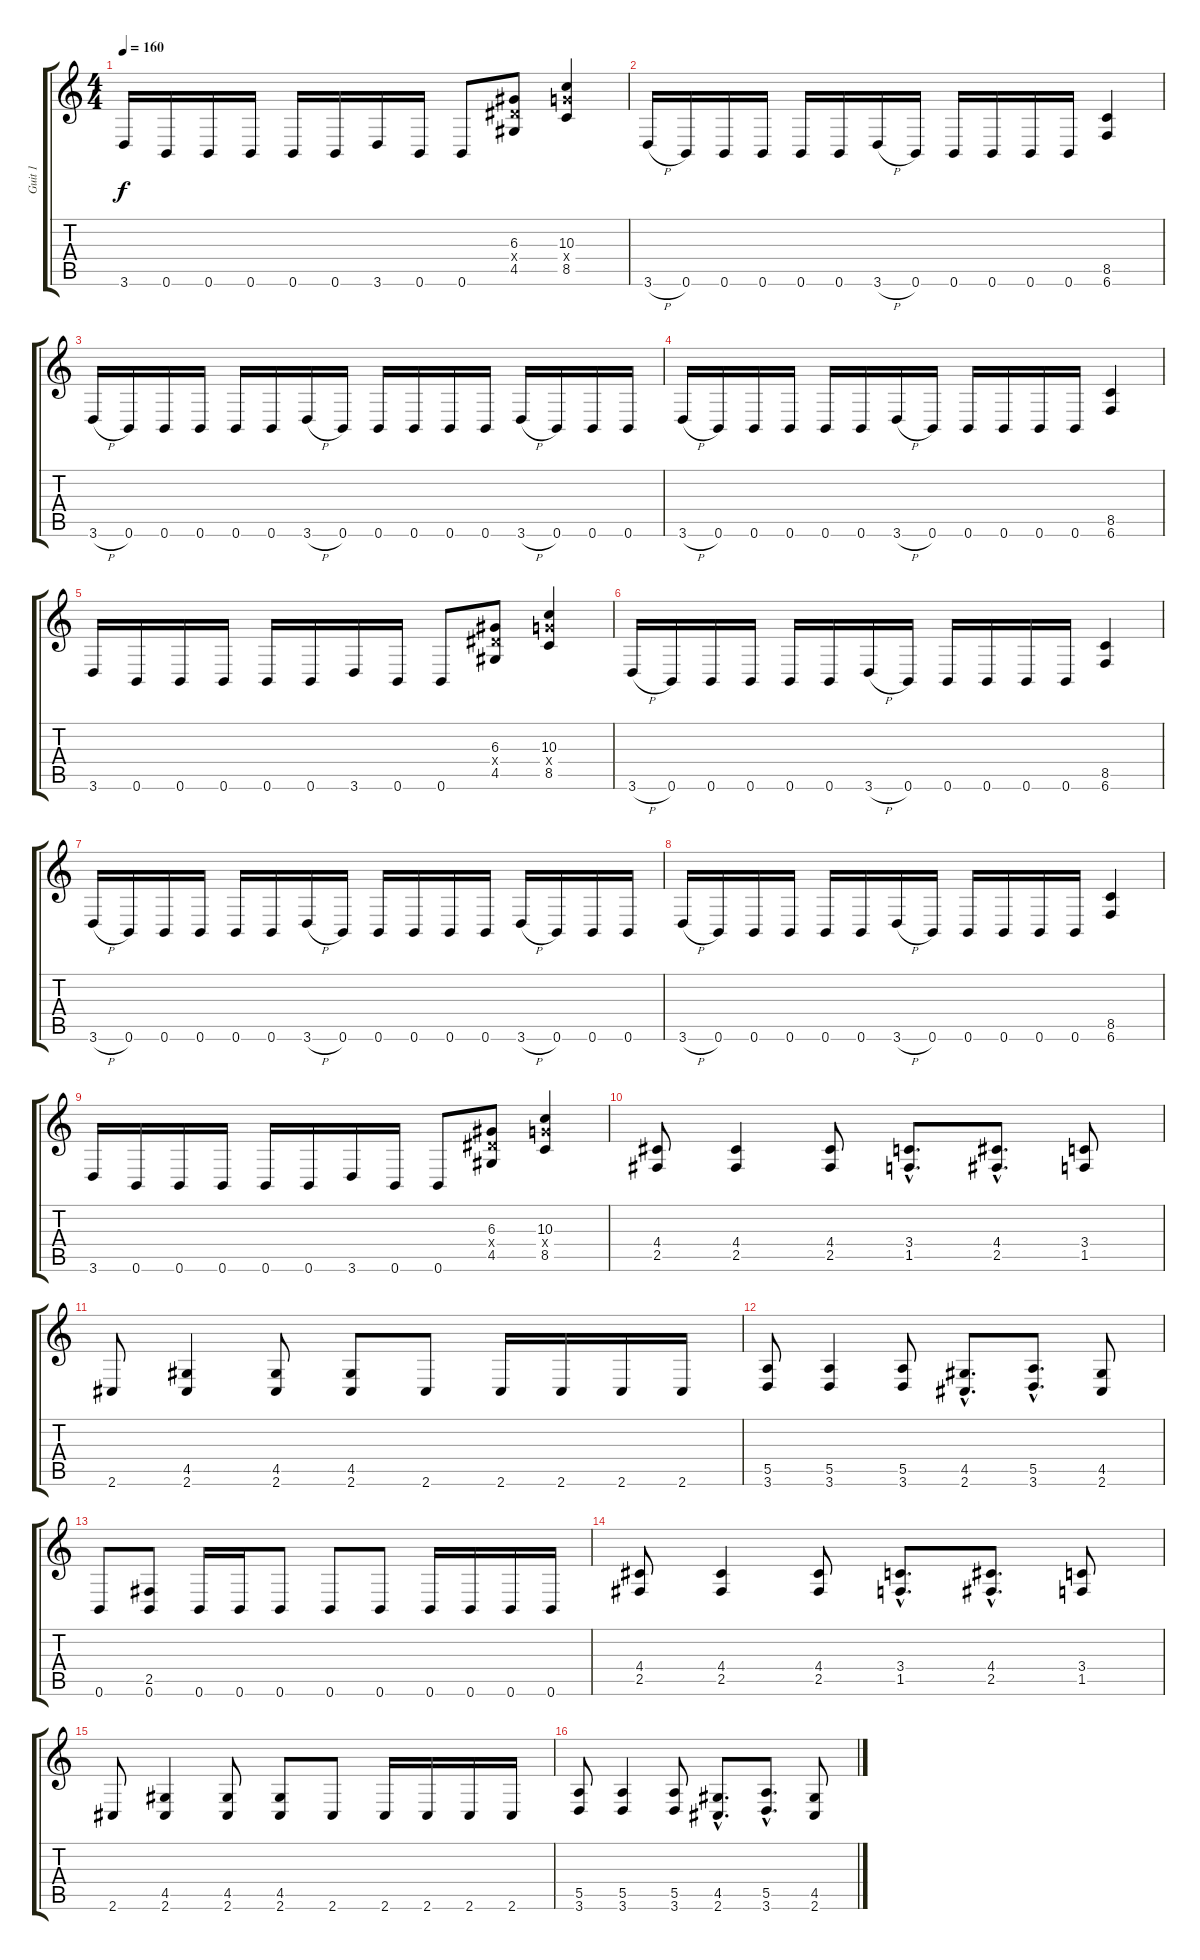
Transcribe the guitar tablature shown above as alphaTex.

\track ("Guit 1" "Guit 1") {instrument distortionguitar}
\staff {score tabs}
\tuning (B3 Gb3 D3 A2 E2 B1) {hide}
\ts (4 4)
\tempo 160
\clef g2
\ks c
3.6.16{dy f} 0.6.16 0.6.16 0.6.16 0.6.16 0.6.16 3.6.16 0.6.16 0.6.8 (6.3 6.4{x} 4.5).8 (10.3 10.4{x} 8.5).4 |
3.6{h}.16 0.6.16 0.6.16 0.6.16 0.6.16 0.6.16 3.6{h}.16 0.6.16 0.6.16 0.6.16 0.6.16 0.6.16 (8.5 6.6).4 |
3.6{h}.16 0.6.16 0.6.16 0.6.16 0.6.16 0.6.16 3.6{h}.16 0.6.16 0.6.16 0.6.16 0.6.16 0.6.16 3.6{h}.16 0.6.16 0.6.16 0.6.16 |
3.6{h}.16 0.6.16 0.6.16 0.6.16 0.6.16 0.6.16 3.6{h}.16 0.6.16 0.6.16 0.6.16 0.6.16 0.6.16 (8.5 6.6).4 |
3.6.16 0.6.16 0.6.16 0.6.16 0.6.16 0.6.16 3.6.16 0.6.16 0.6.8 (6.3 6.4{x} 4.5).8 (10.3 10.4{x} 8.5).4 |
3.6{h}.16 0.6.16 0.6.16 0.6.16 0.6.16 0.6.16 3.6{h}.16 0.6.16 0.6.16 0.6.16 0.6.16 0.6.16 (8.5 6.6).4 |
3.6{h}.16 0.6.16 0.6.16 0.6.16 0.6.16 0.6.16 3.6{h}.16 0.6.16 0.6.16 0.6.16 0.6.16 0.6.16 3.6{h}.16 0.6.16 0.6.16 0.6.16 |
3.6{h}.16 0.6.16 0.6.16 0.6.16 0.6.16 0.6.16 3.6{h}.16 0.6.16 0.6.16 0.6.16 0.6.16 0.6.16 (8.5 6.6).4 |
3.6.16 0.6.16 0.6.16 0.6.16 0.6.16 0.6.16 3.6.16 0.6.16 0.6.8 (6.3 6.4{x} 4.5).8 (10.3 10.4{x} 8.5).4 |
(4.4 2.5).8 (4.4 2.5).4 (4.4 2.5).8 (3.4{hac} 1.5{hac}).8{d} (4.4{hac} 2.5{hac}).8{d} (3.4 1.5).8 |
2.6.8 (4.5 2.6).4 (4.5 2.6).8 (4.5 2.6).8 2.6.8 2.6.16 2.6.16 2.6.16 2.6.16 |
(5.5 3.6).8 (5.5 3.6).4 (5.5 3.6).8 (4.5{hac} 2.6{hac}).8{d} (5.5{hac} 3.6{hac}).8{d} (4.5 2.6).8 |
0.6.8 (2.5 0.6).8 0.6.16 0.6.16 0.6.8 0.6.8 0.6.8 0.6.16 0.6.16 0.6.16 0.6.16 |
(4.4 2.5).8 (4.4 2.5).4 (4.4 2.5).8 (3.4{hac} 1.5{hac}).8{d} (4.4{hac} 2.5{hac}).8{d} (3.4 1.5).8 |
2.6.8 (4.5 2.6).4 (4.5 2.6).8 (4.5 2.6).8 2.6.8 2.6.16 2.6.16 2.6.16 2.6.16 |
(5.5 3.6).8 (5.5 3.6).4 (5.5 3.6).8 (4.5{hac} 2.6{hac}).8{d} (5.5{hac} 3.6{hac}).8{d} (4.5 2.6).8
